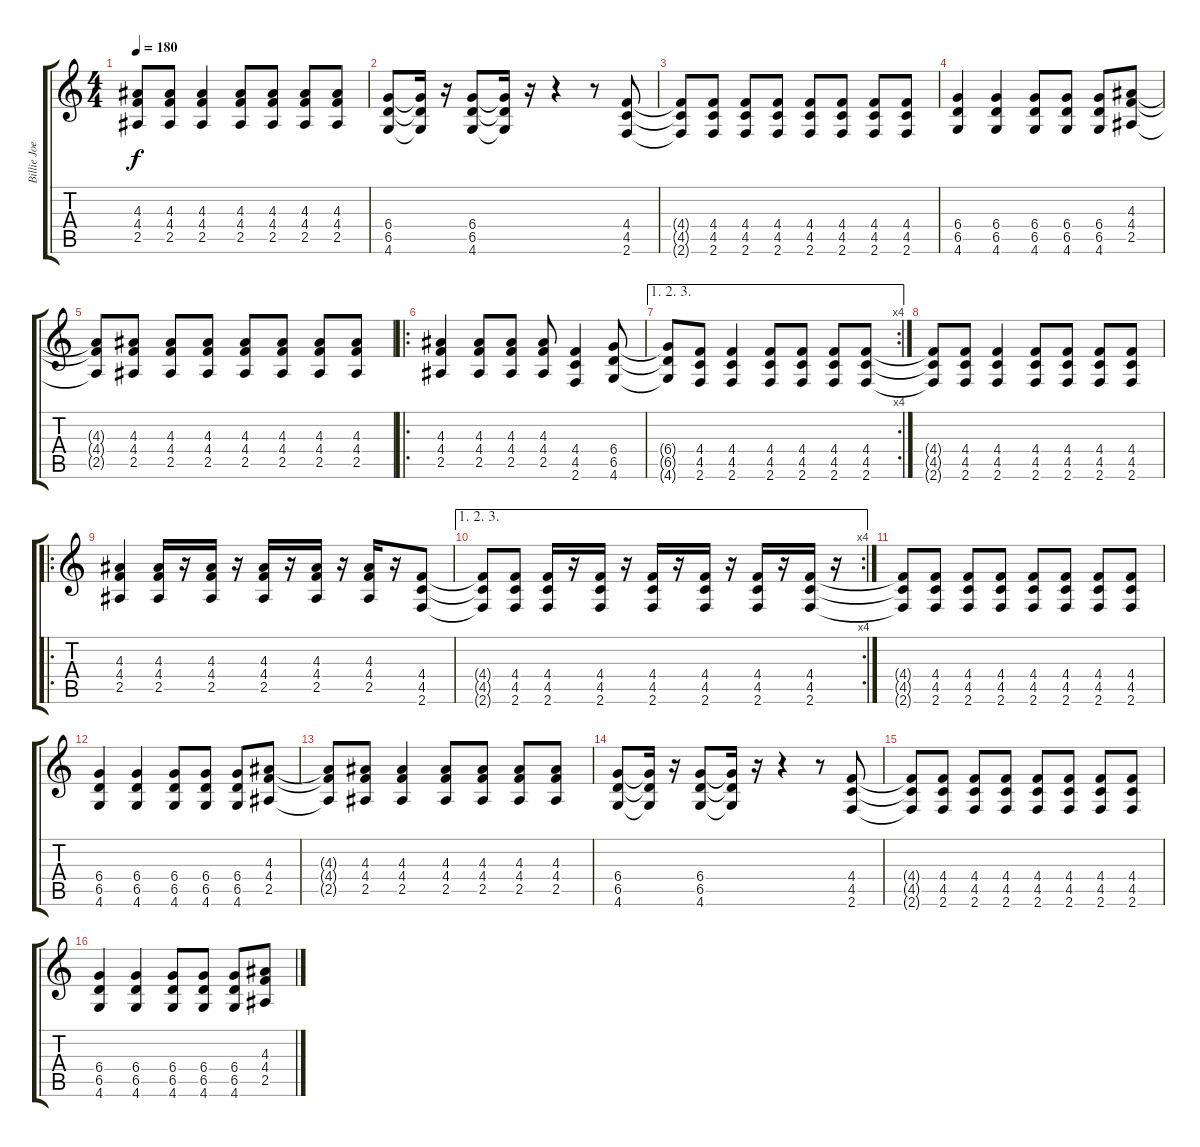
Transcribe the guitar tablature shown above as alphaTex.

\track ("Billie Joe" "Billie Joe") {instrument overdrivenguitar}
\staff {score tabs}
\tuning (Eb4 Bb3 Gb3 Db3 Ab2 Eb2) {hide}
\ts (4 4)
\tempo 180
\clef g2
\ks c
(4.3{t} 4.4{t} 2.5{t}).8{dy f} (4.3 4.4 2.5).8 (4.3 4.4 2.5).4 (4.3 4.4 2.5).8 (4.3 4.4 2.5).8 (4.3 4.4 2.5).8 (4.3 4.4 2.5).8 |
(6.4 6.5 4.6).8 (6.4{t} 6.5{t} 4.6{t}).16 r.16 (6.4 6.5 4.6).8 (6.4{t} 6.5{t} 4.6{t}).16 r.16 r.4 r.8 (4.4 4.5 2.6).8 |
(4.4{t} 4.5{t} 2.6{t}).8 (4.4 4.5 2.6).8 (4.4 4.5 2.6).8 (4.4 4.5 2.6).8 (4.4 4.5 2.6).8 (4.4 4.5 2.6).8 (4.4 4.5 2.6).8 (4.4 4.5 2.6).8 |
(6.4 6.5 4.6).4 (6.4 6.5 4.6).4 (6.4 6.5 4.6).8 (6.4 6.5 4.6).8 (6.4 6.5 4.6).8 (4.3 4.4 2.5).8 |
(4.3{t} 4.4{t} 2.5{t}).8 (4.3 4.4 2.5).8 (4.3 4.4 2.5).8 (4.3 4.4 2.5).8 (4.3 4.4 2.5).8 (4.3 4.4 2.5).8 (4.3 4.4 2.5).8 (4.3 4.4 2.5).8 |
\ro
(4.3 4.4 2.5).4 (4.3 4.4 2.5).8 (4.3 4.4 2.5).8 (4.3 4.4 2.5).8 (4.4 4.5 2.6).4 (6.4 6.5 4.6).8 |
\ae (1 2 3)
\rc 4
(6.4{t} 6.5{t} 4.6{t}).8 (4.4 4.5 2.6).8 (4.4 4.5 2.6).4 (4.4 4.5 2.6).8 (4.4 4.5 2.6).8 (4.4 4.5 2.6).8 (4.4 4.5 2.6).8 |
(4.4{t} 4.5{t} 2.6{t}).8 (4.4 4.5 2.6).8 (4.4 4.5 2.6).4 (4.4 4.5 2.6).8 (4.4 4.5 2.6).8 (4.4 4.5 2.6).8 (4.4 4.5 2.6).8 |
\ro
(4.3 4.4 2.5).4 (4.3 4.4 2.5).16 r.16 (4.3 4.4 2.5).16 r.16 (4.3 4.4 2.5).16 r.16 (4.3 4.4 2.5).16 r.16 (4.3 4.4 2.5).16 r.16 (4.4 4.5 2.6).8 |
\ae (1 2 3)
\rc 4
(4.4{t} 4.5{t} 2.6{t}).8 (4.4 4.5 2.6).8 (4.4 4.5 2.6).16 r.16 (4.4 4.5 2.6).16 r.16 (4.4 4.5 2.6).16 r.16 (4.4 4.5 2.6).16 r.16 (4.4 4.5 2.6).16 r.16 (4.4 4.5 2.6).16 r.16 |
(4.4{t} 4.5{t} 2.6{t}).8 (4.4 4.5 2.6).8 (4.4 4.5 2.6).8 (4.4 4.5 2.6).8 (4.4 4.5 2.6).8 (4.4 4.5 2.6).8 (4.4 4.5 2.6).8 (4.4 4.5 2.6).8 |
(6.4 6.5 4.6).4 (6.4 6.5 4.6).4 (6.4 6.5 4.6).8 (6.4 6.5 4.6).8 (6.4 6.5 4.6).8 (4.3 4.4 2.5).8 |
(4.3{t} 4.4{t} 2.5{t}).8 (4.3 4.4 2.5).8 (4.3 4.4 2.5).4 (4.3 4.4 2.5).8 (4.3 4.4 2.5).8 (4.3 4.4 2.5).8 (4.3 4.4 2.5).8 |
(6.4 6.5 4.6).8 (6.4{t} 6.5{t} 4.6{t}).16 r.16 (6.4 6.5 4.6).8 (6.4{t} 6.5{t} 4.6{t}).16 r.16 r.4 r.8 (4.4 4.5 2.6).8 |
(4.4{t} 4.5{t} 2.6{t}).8 (4.4 4.5 2.6).8 (4.4 4.5 2.6).8 (4.4 4.5 2.6).8 (4.4 4.5 2.6).8 (4.4 4.5 2.6).8 (4.4 4.5 2.6).8 (4.4 4.5 2.6).8 |
(6.4 6.5 4.6).4 (6.4 6.5 4.6).4 (6.4 6.5 4.6).8 (6.4 6.5 4.6).8 (6.4 6.5 4.6).8 (4.3 4.4 2.5).8
